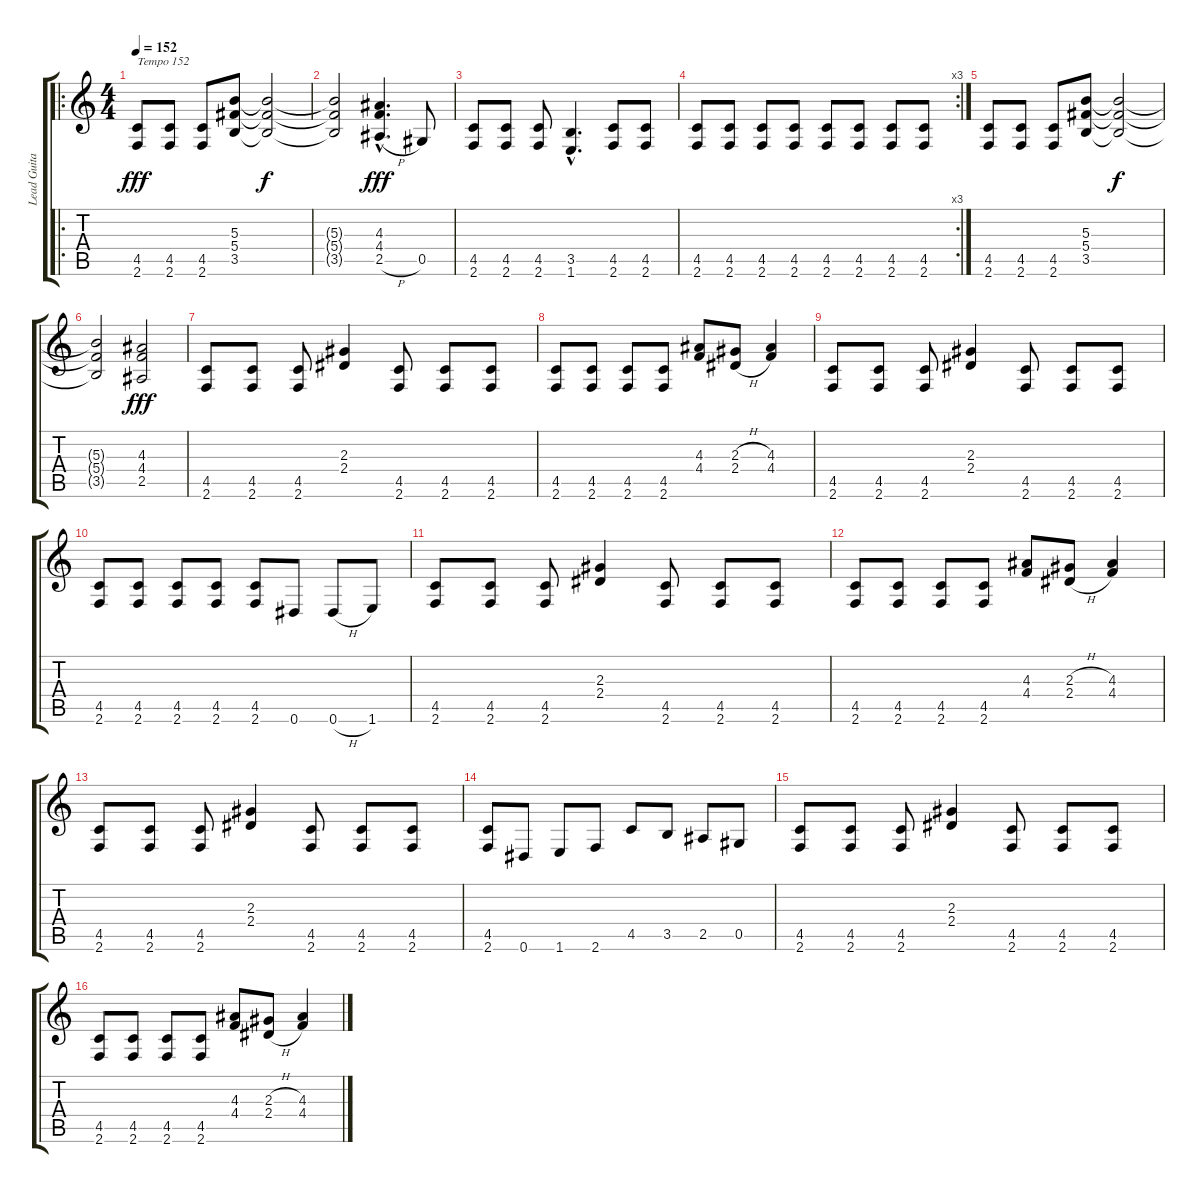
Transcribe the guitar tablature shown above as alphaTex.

\track ("Lead Guitar" "Lead Guita") {instrument overdrivenguitar}
\staff {score tabs}
\tuning (Eb4 Bb3 Gb3 Db3 Ab2 Eb2) {hide}
\ro
\ts (4 4)
\tempo 152
\clef g2
\ks c
(4.5 2.6).8{txt "Tempo 152" dy fff instrument overdrivenguitar} (4.5 2.6).8 (4.5 2.6).8 (5.3 5.4 3.5).8 (5.3{t} 5.4{t} 3.5{t}).2{dy f} |
(5.3{t} 5.4{t} 3.5{t}).2 (4.3{hac} 4.4{hac} 2.5{h hac}).4{d dy fff} 0.5.8 |
(4.5 2.6).8 (4.5 2.6).8 (4.5 2.6).8 (3.5{hac} 1.6{hac}).4{d} (4.5 2.6).8 (4.5 2.6).8 |
\rc 3
(4.5 2.6).8 (4.5 2.6).8 (4.5 2.6).8 (4.5 2.6).8 (4.5 2.6).8 (4.5 2.6).8 (4.5 2.6).8 (4.5 2.6).8 |
(4.5 2.6).8 (4.5 2.6).8 (4.5 2.6).8 (5.3 5.4 3.5).8 (5.3{t} 5.4{t} 3.5{t}).2{dy f} |
(5.3{t} 5.4{t} 3.5{t}).2 (4.3 4.4 2.5).2{dy fff} |
(4.5 2.6).8 (4.5 2.6).8 (4.5 2.6).8 (2.3 2.4).4 (4.5 2.6).8 (4.5 2.6).8 (4.5 2.6).8 |
(4.5 2.6).8 (4.5 2.6).8 (4.5 2.6).8 (4.5 2.6).8 (4.3 4.4).8 (2.3{h} 2.4{h}).8 (4.3 4.4).4 |
(4.5 2.6).8 (4.5 2.6).8 (4.5 2.6).8 (2.3 2.4).4 (4.5 2.6).8 (4.5 2.6).8 (4.5 2.6).8 |
(4.5 2.6).8 (4.5 2.6).8 (4.5 2.6).8 (4.5 2.6).8 (4.5 2.6).8 0.6.8 0.6{h}.8 1.6.8 |
(4.5 2.6).8 (4.5 2.6).8 (4.5 2.6).8 (2.3 2.4).4 (4.5 2.6).8 (4.5 2.6).8 (4.5 2.6).8 |
(4.5 2.6).8 (4.5 2.6).8 (4.5 2.6).8 (4.5 2.6).8 (4.3 4.4).8 (2.3{h} 2.4{h}).8 (4.3 4.4).4 |
(4.5 2.6).8 (4.5 2.6).8 (4.5 2.6).8 (2.3 2.4).4 (4.5 2.6).8 (4.5 2.6).8 (4.5 2.6).8 |
(4.5 2.6).8 0.6.8 1.6.8 2.6.8 4.5.8 3.5.8 2.5.8 0.5.8 |
(4.5 2.6).8 (4.5 2.6).8 (4.5 2.6).8 (2.3 2.4).4 (4.5 2.6).8 (4.5 2.6).8 (4.5 2.6).8 |
(4.5 2.6).8 (4.5 2.6).8 (4.5 2.6).8 (4.5 2.6).8 (4.3 4.4).8 (2.3{h} 2.4{h}).8 (4.3 4.4).4
